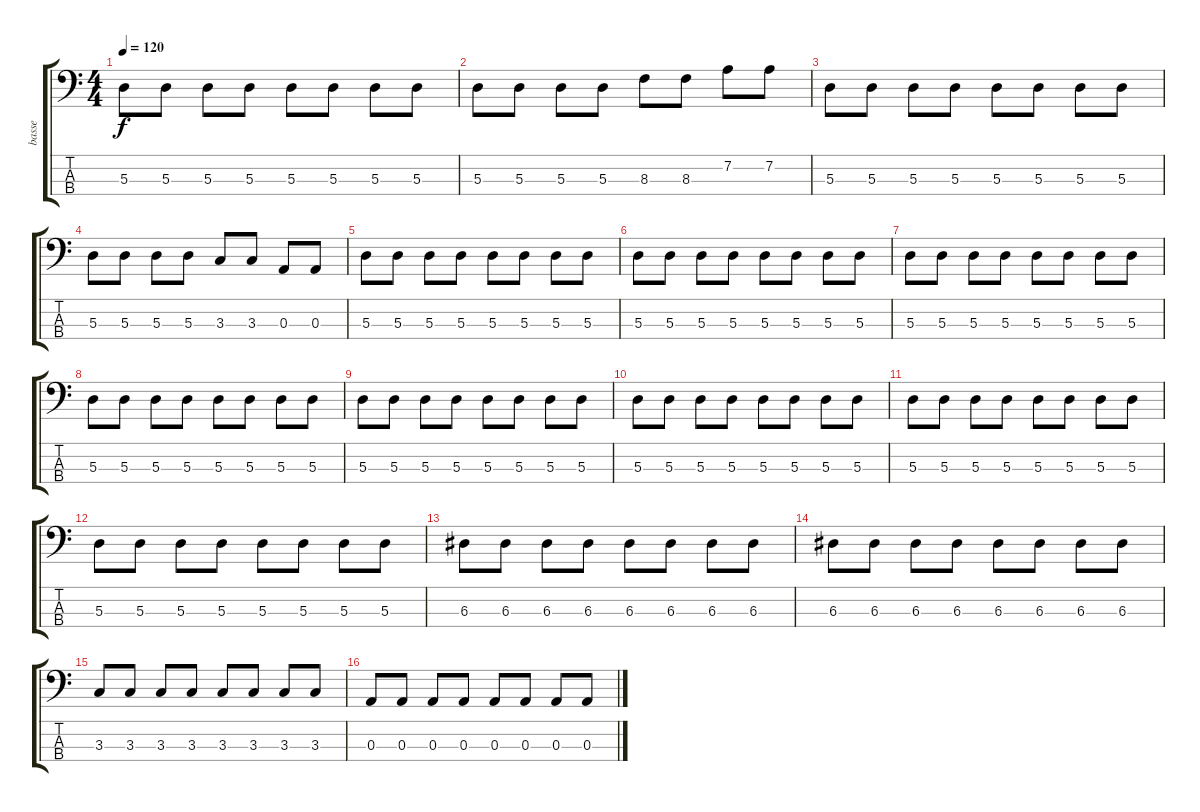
\track ("basse" "basse") {instrument electricbassfinger}
\staff {score tabs}
\tuning (G2 D2 A1 D1) {hide}
\ts (4 4)
\tempo 120
\clef f4
\ks c
5.3.8{dy f} 5.3.8 5.3.8 5.3.8 5.3.8 5.3.8 5.3.8 5.3.8 |
5.3.8 5.3.8 5.3.8 5.3.8 8.3.8 8.3.8 7.2.8 7.2.8 |
5.3.8 5.3.8 5.3.8 5.3.8 5.3.8 5.3.8 5.3.8 5.3.8 |
5.3.8 5.3.8 5.3.8 5.3.8 3.3.8 3.3.8 0.3.8 0.3.8 |
5.3.8 5.3.8 5.3.8 5.3.8 5.3.8 5.3.8 5.3.8 5.3.8 |
5.3.8 5.3.8 5.3.8 5.3.8 5.3.8 5.3.8 5.3.8 5.3.8 |
5.3.8 5.3.8 5.3.8 5.3.8 5.3.8 5.3.8 5.3.8 5.3.8 |
5.3.8 5.3.8 5.3.8 5.3.8 5.3.8 5.3.8 5.3.8 5.3.8 |
5.3.8 5.3.8 5.3.8 5.3.8 5.3.8 5.3.8 5.3.8 5.3.8 |
5.3.8 5.3.8 5.3.8 5.3.8 5.3.8 5.3.8 5.3.8 5.3.8 |
5.3.8 5.3.8 5.3.8 5.3.8 5.3.8 5.3.8 5.3.8 5.3.8 |
5.3.8 5.3.8 5.3.8 5.3.8 5.3.8 5.3.8 5.3.8 5.3.8 |
6.3.8 6.3.8 6.3.8 6.3.8 6.3.8 6.3.8 6.3.8 6.3.8 |
6.3.8 6.3.8 6.3.8 6.3.8 6.3.8 6.3.8 6.3.8 6.3.8 |
3.3.8 3.3.8 3.3.8 3.3.8 3.3.8 3.3.8 3.3.8 3.3.8 |
0.3.8 0.3.8 0.3.8 0.3.8 0.3.8 0.3.8 0.3.8 0.3.8
